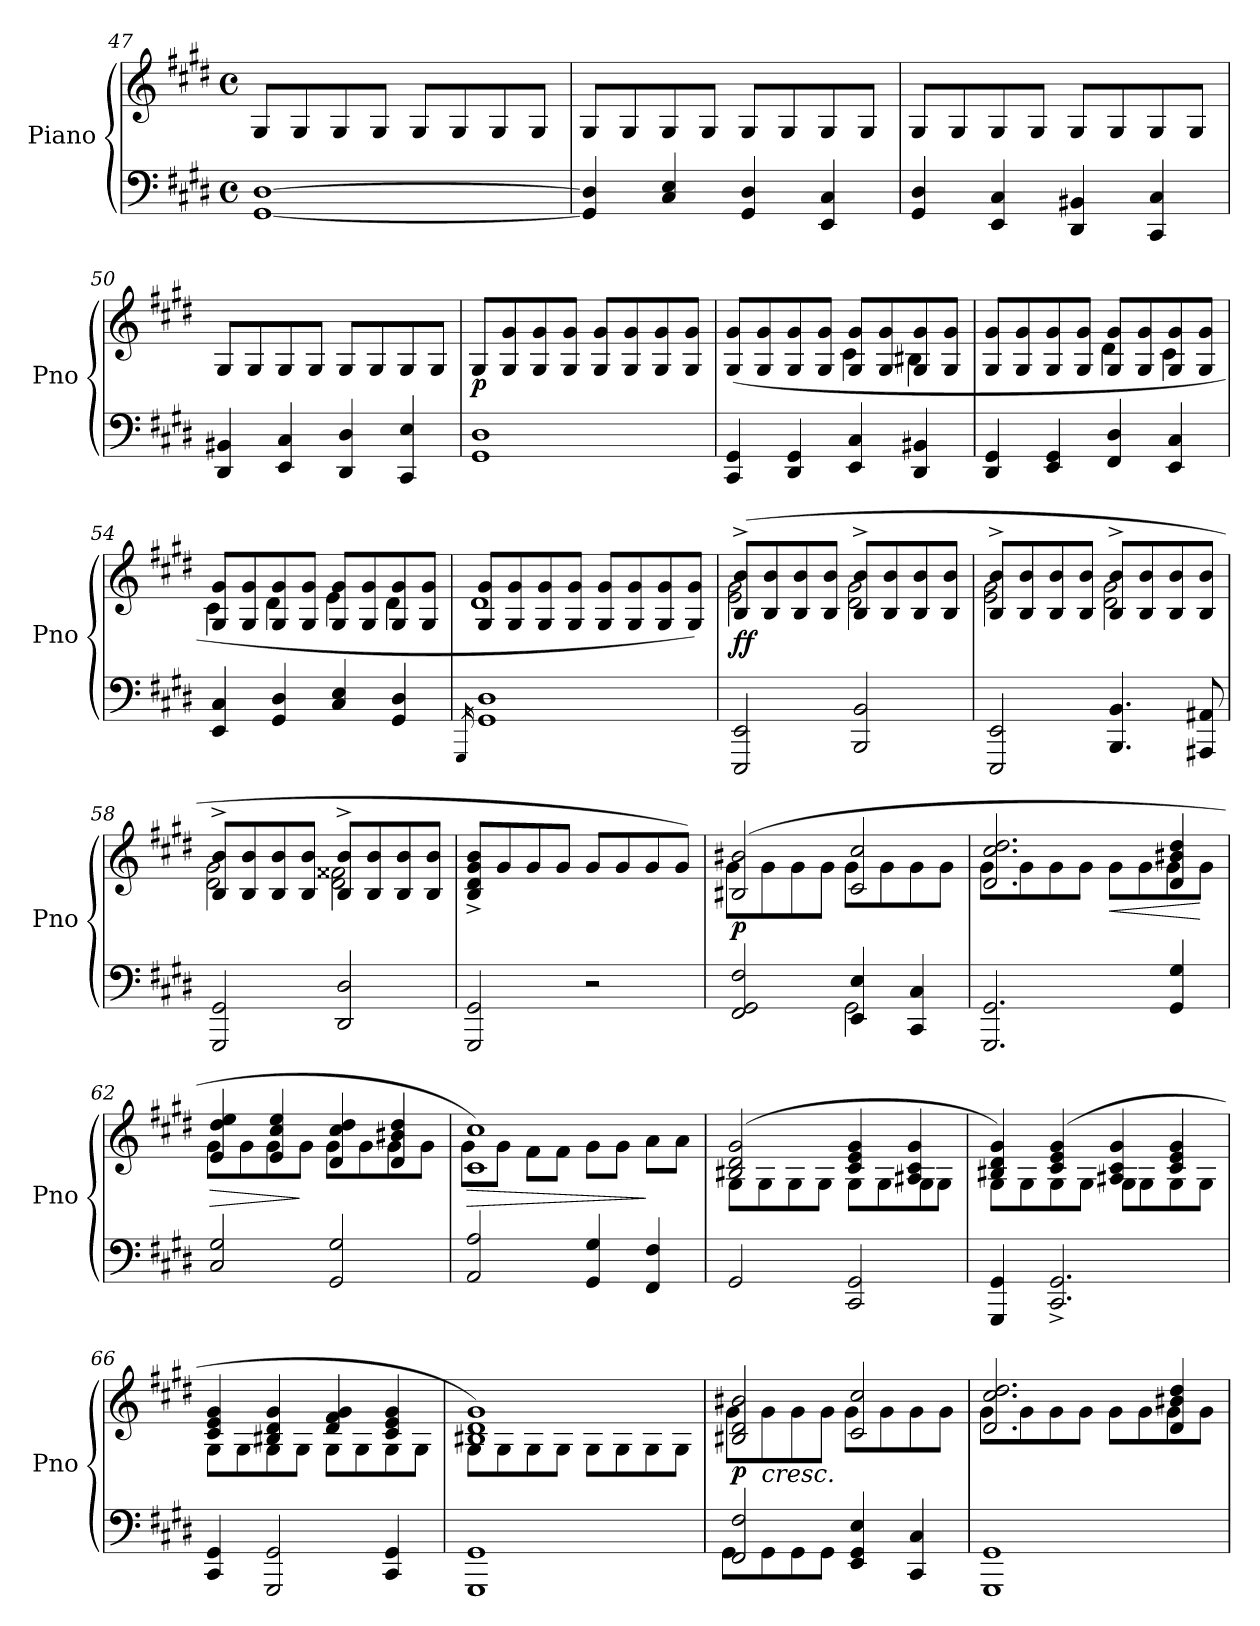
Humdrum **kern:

**kern	**kern	**dynam
*part1	*part1	*part1
*staff2	*staff1	*staff1/2
*I"Piano	*	*
*I'Pno	*	*
*clefF4	*clefG2	*
*k[f#c#g#d#]	*k[f#c#g#d#]	*
*M4/4	*M4/4	*
*met(c)	*met(c)	*
=47	=47	=47
[1GG# [1D#	8G#/L	.
.	8G#/	.
.	8G#/	.
.	8G#/J	.
.	8G#/L	.
.	8G#/	.
.	8G#/	.
.	8G#/J	.
!!LO:LB:g=z
=48	=48	=48
4GG#/] 4D#/]	8G#/L	.
.	8G#/	.
4C#/ 4E/	8G#/	.
.	8G#/J	.
4GG#/ 4D#/	8G#/L	.
.	8G#/	.
4EE/ 4C#/	8G#/	.
.	8G#/J	.
=49	=49	=49
4GG#/ 4D#/	8G#/L	.
.	8G#/	.
4EE/ 4C#/	8G#/	.
.	8G#/J	.
4DD#/ 4BB#X/	8G#/L	.
.	8G#/	.
4CC#/ 4C#/	8G#/	.
.	8G#/J	.
=50	=50	=50
4DD#/ 4BB#X/	8G#/L	.
.	8G#/	.
4EE/ 4C#/	8G#/	.
.	8G#/J	.
4DD#/ 4D#/	8G#/L	.
.	8G#/	.
4CC#/ 4E/	8G#/	.
.	8G#/J	.
=51	=51	=51
!	!	!LO:DY:b
1GG# 1D#	8G#/L	p
.	8G#/ 8g#/	.
!	!	!LO:DY:b
.	8G#/ 8g#/	other-dynamics
.	8G#/ 8g#/J	.
.	8G#/ 8g#/L	.
.	8G#/ 8g#/	.
.	8G#/ 8g#/	.
.	8G#/ 8g#/J	.
!!LO:LB:g=z
=52	=52	=52
*	*^	*
4CC#/ 4GG#/	(8G#/ 8g#/L	2ryy	.
.	8G#/ 8g#/	.	.
4DD#/ 4GG#/	8G#/ 8g#/	.	.
.	8G#/ 8g#/J	.	.
4EE/ 4C#/	8G#/ 8g#/L	4c#\	.
.	8G#/ 8g#/	.	.
4DD#/ 4BB#X/	8G#/ 8g#/	4B#X\	.
.	8G#/ 8g#/J	.	.
=53	=53	=53	=53
4DD#/ 4GG#/	8G#/ 8g#/L	2ryy	.
.	8G#/ 8g#/	.	.
4EE/ 4GG#/	8G#/ 8g#/	.	.
.	8G#/ 8g#/J	.	.
4FF#/ 4D#/	8G#/ 8g#/L	4d#\	.
.	8G#/ 8g#/	.	.
4EE/ 4C#/	8G#/ 8g#/	4c#\	.
.	8G#/ 8g#/J	.	.
=54	=54	=54	=54
4EE/ 4C#/	8G#/ 8g#/L	4c#\	.
.	8G#/ 8g#/	.	.
4GG#/ 4D#/	8G#/ 8g#/	4d#\	.
.	8G#/ 8g#/J	.	.
4C#/ 4E/	8G#/ 8g#/L	4e\	.
.	8G#/ 8g#/	.	.
4GG#/ 4D#/	8G#/ 8g#/	4d#\	.
.	8G#/ 8g#/J	.	.
=55	=55	=55	=55
16qGGG#/	.	.	.
1GG# 1D#	8G#/ 8g#/L	1d#	.
.	8G#/ 8g#/	.	.
.	8G#/ 8g#/	.	.
.	8G#/ 8g#/J	.	.
.	8G#/ 8g#/L	.	.
.	8G#/ 8g#/	.	.
.	8G#/ 8g#/	.	.
.	8G#/ 8g#/J)	.	.
!!LO:LB:g=z	!!
=56	=56	=56	=56
!	!	!	!LO:DY:b
2EEE/ 2EE/	(8B/^ 8b/^L	2e\ 2g#\	ff
.	8B/ 8b/	.	.
.	8B/ 8b/	.	.
.	8B/ 8b/J	.	.
2BBB/ 2BB/	8B/^ 8b/^L	2d#\ 2g#\	.
.	8B/ 8b/	.	.
.	8B/ 8b/	.	.
.	8B/ 8b/J	.	.
=57	=57	=57	=57
2EEE/ 2EE/	8B/^ 8b/^L	2e\ 2g#\	.
.	8B/ 8b/	.	.
.	8B/ 8b/	.	.
.	8B/ 8b/J	.	.
4.BBB/ 4.BB/	8B/^ 8b/^L	2d#\ 2g#\	.
.	8B/ 8b/	.	.
.	8B/ 8b/	.	.
8AAA#X/ 8AA#X/	8B/ 8b/J	.	.
=58	=58	=58	=58
2GGG#/ 2GG#/	8B/^ 8b/^L	2d#\ 2g#\	.
.	8B/ 8b/	.	.
.	8B/ 8b/	.	.
.	8B/ 8b/J	.	.
2DD#/ 2D#/	8B/^ 8b/^L	2d#\ 2f##X\	.
.	8B/ 8b/	.	.
.	8B/ 8b/	.	.
.	8B/ 8b/J	.	.
*	*v	*v	*
=59	=59	=59
2GGG#/ 2GG#/	8B/^ 8d#/^ 8g#/^ 8b/^L	.
!	!	!LO:DY:b
.	8g#/	other-dynamics
.	8g#/	.
.	8g#/J	.
2r	8g#/L	.
.	8g#/	.
.	8g#/	.
.	8g#/J)	.
!!LO:LB:g=z
=60	=60	=60
*^	*^	*
!	!	!	!	!LO:DY:b
2FF#/ 2GG#/ 2F#/	2ryy	(2B#X/ 2b#X/	8g#\L	p
.	.	.	8g#\	.
.	.	.	8g#\	.
.	.	.	8g#\J	.
4EE/ 4E/	2GG#\	2c#/ 2cc#/	8g#\L	.
.	.	.	8g#\	.
4CC#/ 4C#/	.	.	8g#\	.
.	.	.	8g#\J	.
*v	*v	*	*	*
=61	=61	=61	=61
2.GGG#/ 2.GG#/	2.d#/ 2.cc#/ 2.dd#/	8g#\L	.
.	.	8g#\	.
.	.	8g#\	.
.	.	8g#\J	.
!	!	!	!LO:HP:b
.	.	8g#\L	<
.	.	8g#\	.
4GG#/ 4G#/	4d#/ 4b#X/ 4dd#/	8g#\	.
.	.	8g#\J	[
=62	=62	=62	=62
!	!	!	!LO:HP:b
2C#/ 2G#/	4e/ 4dd#/ 4ee/	8g#\L	>
.	.	8g#\	.
.	4e/ 4cc#/ 4ee/	8g#\	.
.	.	8g#\J	]
2GG#/ 2G#/	4d#/ 4cc#/ 4dd#/	8g#\L	.
.	.	8g#\	.
.	4d#/ 4b#X/ 4dd#/	8g#\	.
.	.	8g#\J	.
=63	=63	=63	=63
!	!	!	!LO:HP:b
2AA/ 2A/	1c# 1cc#)	8g#\L	>
.	.	8g#\J	.
.	.	8f#\L	.
.	.	8f#\J	.
4GG#/ 4G#/	.	8g#\L	.
.	.	8g#\J	.
4FF#/ 4F#/	.	8a\L	]
.	.	8a\J	.
!!LO:LB:g=z	!!
=64	=64	=64	=64
2GG#/	(2B#X/ 2d#/ 2g#/	8G#\L	.
.	.	8G#\	.
.	.	8G#\	.
.	.	8G#\J	.
2CC#/ 2GG#/	4c#/ 4e/ 4g#/	8G#\L	.
.	.	8G#\	.
.	4A#X/ 4c#/ 4g#/	8G#\	.
.	.	8G#\J	.
=65	=65	=65	=65
4GGG#/ 4GG#/	4B#X/ 4d#/ 4g#/)	8G#\L	.
.	.	8G#\	.
2.CC#/^ 2.GG#/^	(4c#/ 4e/ 4g#/	8G#\	.
.	.	8G#\J	.
.	4A#X/ 4c#/ 4g#/	8G#\L	.
.	.	8G#\	.
.	4c#/ 4e/ 4g#/	8G#\	.
.	.	8G#\J	.
=66	=66	=66	=66
4CC#/ 4GG#/	4c#/ 4e/ 4g#/	8G#\L	.
.	.	8G#\	.
2GGG#/ 2GG#/	4B#X/ 4d#/ 4g#/	8G#\	.
.	.	8G#\J	.
.	4d#/ 4f#/ 4g#/	8G#\L	.
.	.	8G#\	.
4CC#/ 4GG#/	4c#/ 4e/ 4g#/	8G#\	.
.	.	8G#\J	.
!!LO:PB:g=z	!!
=67	=67	=67	=67
1GGG# 1GG#	1B#X 1d# 1g#)	8G#\L	.
.	.	8G#\	.
.	.	8G#\	.
.	.	8G#\J	.
.	.	8G#\L	.
.	.	8G#\	.
.	.	8G#\	.
.	.	8G#\J	.
=68	=68	=68	=68
*^	*	*	*
!	!	!	!	!LO:DY:b
2FF#/ 2F#/	8GG#\L	2B#X/ 2d#/ 2b#X/	8g#\L	p
!	!	!	!	!LO:HP:b
.	8GG#\	.	8g#\	<
.	8GG#\	.	8g#\	.
.	8GG#\J	.	8g#\J	.
4EE/ 4GG#/ 4E/	2ryy	2c#/ 2cc#/	8g#\L	.
.	.	.	8g#\	.
4CC#/ 4C#/	.	.	8g#\	.
.	.	.	8g#\J	.
*v	*v	*	*	*
=69	=69	=69	=69
1GGG# 1GG#	2.d#/ 2.cc#/ 2.dd#/	8g#\L	.
!	!	!	!LO:DY:b
.	.	8g#\	other-dynamics
.	.	8g#\	.
.	.	8g#\J	.
.	.	8g#\L	.
.	.	8g#\	.
.	4d#/ 4b#X/ 4dd#/	8g#\	.
.	.	8g#\J	[
*	*v	*v	*
=	=	=
*-	*-	*-
